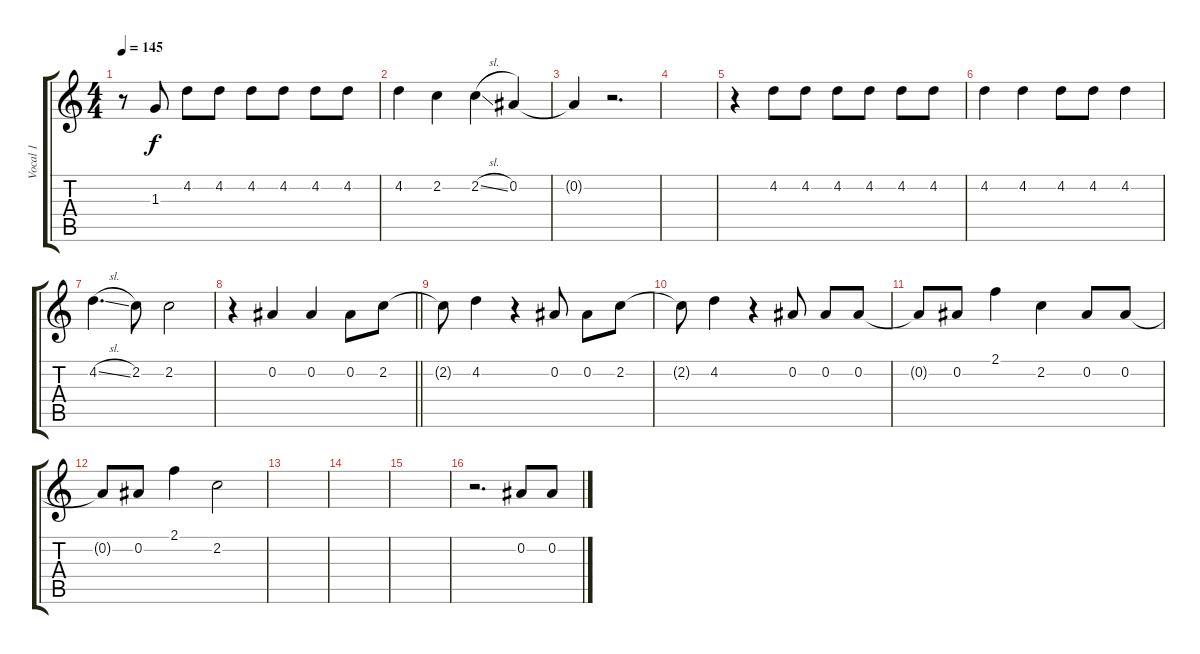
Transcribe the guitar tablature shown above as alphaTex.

\track ("Vocal 1" "Vocal 1") {instrument contrabass}
\staff {score tabs}
\tuning (Eb4 Bb3 Gb3 Db3 Ab2 Eb2) {hide}
\ts (4 4)
\tempo 145
\clef g2
\ks c
r.8{dy f} 1.3.8 4.2.8 4.2.8 4.2.8 4.2.8 4.2.8 4.2.8 |
4.2.4 2.2.4 2.2{sl}.4 0.2.4 |
0.2{t}.4 r.2{d} |
|
r.4 4.2.8 4.2.8 4.2.8 4.2.8 4.2.8 4.2.8 |
4.2.4 4.2.4 4.2.8 4.2.8 4.2.4 |
4.2{sl}.4{d} 2.2.8 2.2.2 |
\barLineRight lightlight
r.4 0.2.4 0.2.4 0.2.8 2.2.8 |
2.2{t}.8 4.2.4 r.4 0.2.8 0.2.8 2.2.8 |
2.2{t}.8 4.2.4 r.4 0.2.8 0.2.8 0.2.8 |
0.2{t}.8 0.2.8 2.1.4 2.2.4 0.2.8 0.2.8 |
0.2{t}.8 0.2.8 2.1.4 2.2.2 |
|
|
|
r.2{d} 0.2.8 0.2.8
